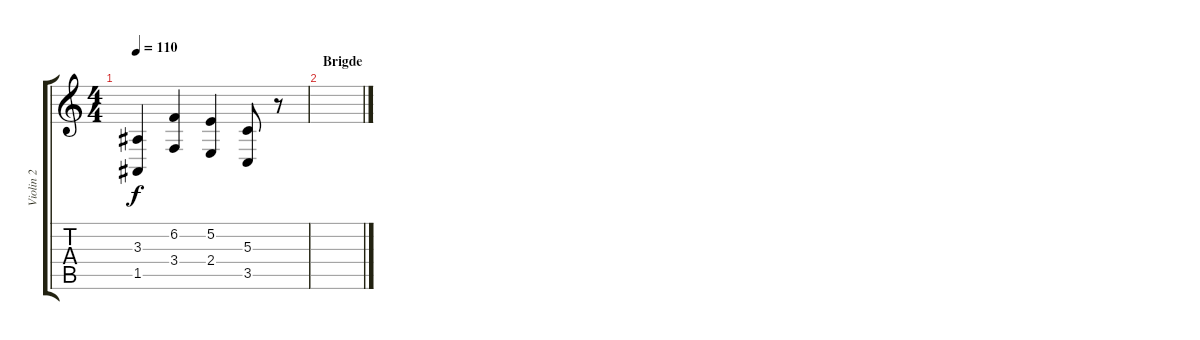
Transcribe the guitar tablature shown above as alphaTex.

\track ("Violin 2" "Violin 2") {instrument violin}
\staff {score tabs}
\tuning (E4 B3 G3 D3 A2 E2) {hide}
\ts (4 4)
\tempo 110
\clef g2
\ks c
(3.3 1.5).4{dy f} (6.2 3.4).4 (5.2 2.4).4 (5.3 3.5).8 r.8 |
\section ("" "Brigde")
